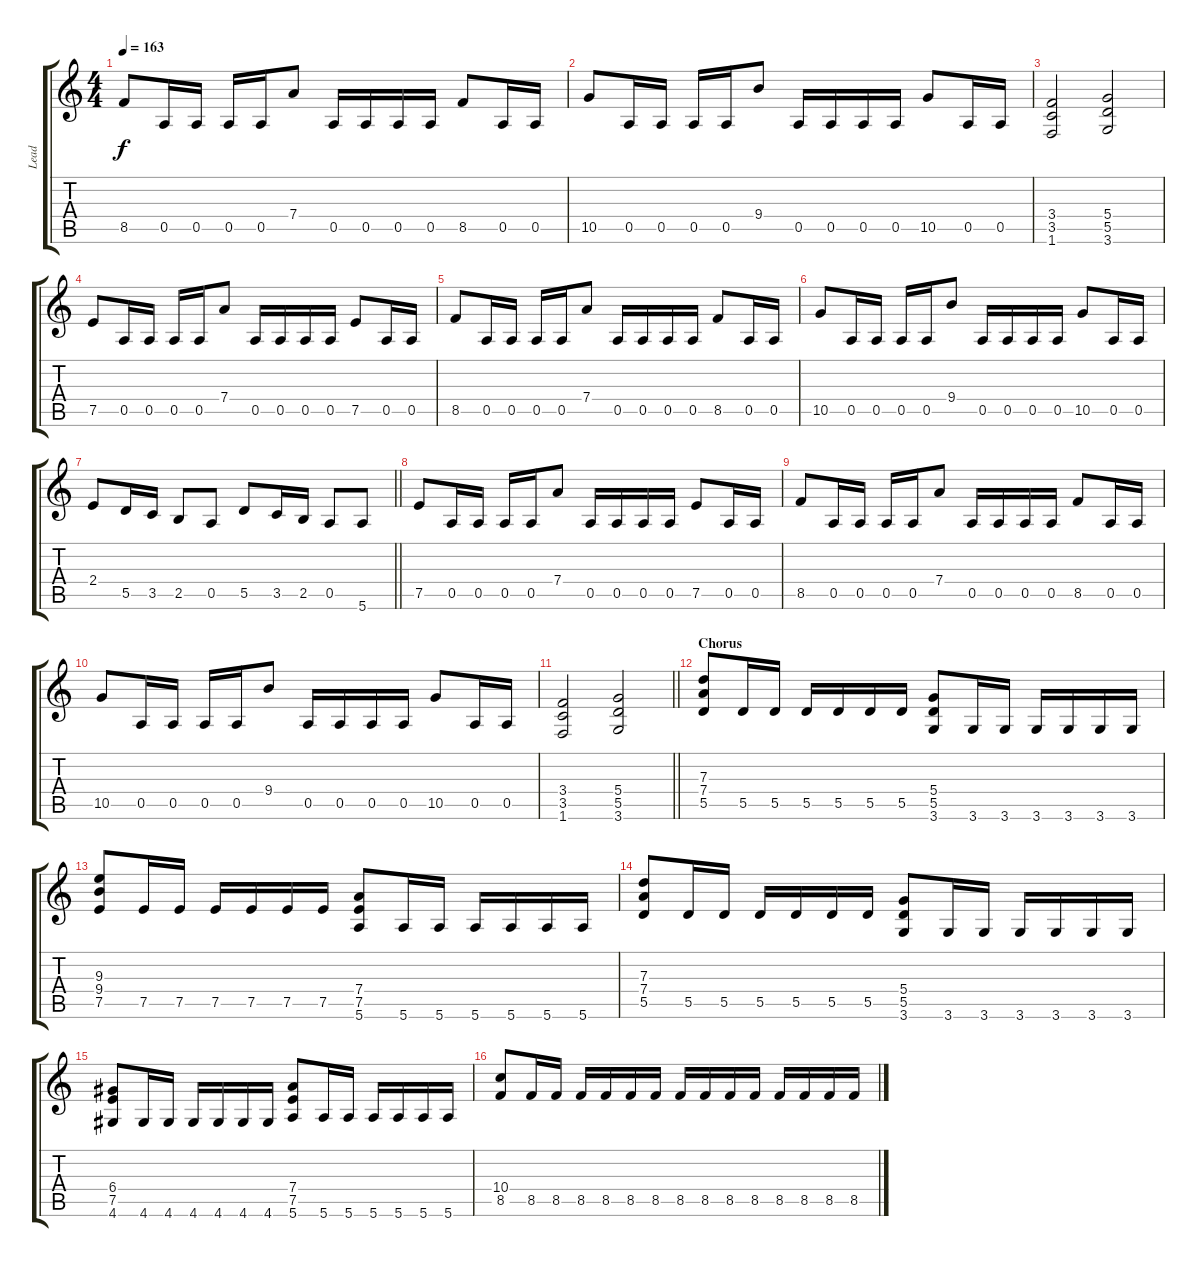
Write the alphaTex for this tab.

\track ("Lead" "Lead") {instrument overdrivenguitar}
\staff {score tabs}
\tuning (E4 B3 G3 D3 A2 E2) {hide}
\ts (4 4)
\tempo 163
\clef g2
\ks c
8.5.8{dy f} 0.5.16 0.5.16 0.5.16 0.5.16 7.4.8 0.5.16 0.5.16 0.5.16 0.5.16 8.5.8 0.5.16 0.5.16 |
10.5.8 0.5.16 0.5.16 0.5.16 0.5.16 9.4.8 0.5.16 0.5.16 0.5.16 0.5.16 10.5.8 0.5.16 0.5.16 |
(3.4 3.5 1.6).2 (5.4 5.5 3.6).2 |
7.5.8 0.5.16 0.5.16 0.5.16 0.5.16 7.4.8 0.5.16 0.5.16 0.5.16 0.5.16 7.5.8 0.5.16 0.5.16 |
8.5.8 0.5.16 0.5.16 0.5.16 0.5.16 7.4.8 0.5.16 0.5.16 0.5.16 0.5.16 8.5.8 0.5.16 0.5.16 |
10.5.8 0.5.16 0.5.16 0.5.16 0.5.16 9.4.8 0.5.16 0.5.16 0.5.16 0.5.16 10.5.8 0.5.16 0.5.16 |
\barLineRight lightlight
2.4.8 5.5.16 3.5.16 2.5.8 0.5.8 5.5.8 3.5.16 2.5.16 0.5.8 5.6.8 |
7.5.8 0.5.16 0.5.16 0.5.16 0.5.16 7.4.8 0.5.16 0.5.16 0.5.16 0.5.16 7.5.8 0.5.16 0.5.16 |
8.5.8 0.5.16 0.5.16 0.5.16 0.5.16 7.4.8 0.5.16 0.5.16 0.5.16 0.5.16 8.5.8 0.5.16 0.5.16 |
10.5.8 0.5.16 0.5.16 0.5.16 0.5.16 9.4.8 0.5.16 0.5.16 0.5.16 0.5.16 10.5.8 0.5.16 0.5.16 |
\barLineRight lightlight
(3.4 3.5 1.6).2 (5.4 5.5 3.6).2 |
\section ("" "Chorus")
(7.3 7.4 5.5).8 5.5.16 5.5.16 5.5.16 5.5.16 5.5.16 5.5.16 (5.4 5.5 3.6).8 3.6.16 3.6.16 3.6.16 3.6.16 3.6.16 3.6.16 |
(9.3 9.4 7.5).8 7.5.16 7.5.16 7.5.16 7.5.16 7.5.16 7.5.16 (7.4 7.5 5.6).8 5.6.16 5.6.16 5.6.16 5.6.16 5.6.16 5.6.16 |
(7.3 7.4 5.5).8 5.5.16 5.5.16 5.5.16 5.5.16 5.5.16 5.5.16 (5.4 5.5 3.6).8 3.6.16 3.6.16 3.6.16 3.6.16 3.6.16 3.6.16 |
(6.4 7.5 4.6).8 4.6.16 4.6.16 4.6.16 4.6.16 4.6.16 4.6.16 (7.4 7.5 5.6).8 5.6.16 5.6.16 5.6.16 5.6.16 5.6.16 5.6.16 |
(10.4 8.5).8 8.5.16 8.5.16 8.5.16 8.5.16 8.5.16 8.5.16 8.5.16 8.5.16 8.5.16 8.5.16 8.5.16 8.5.16 8.5.16 8.5.16
